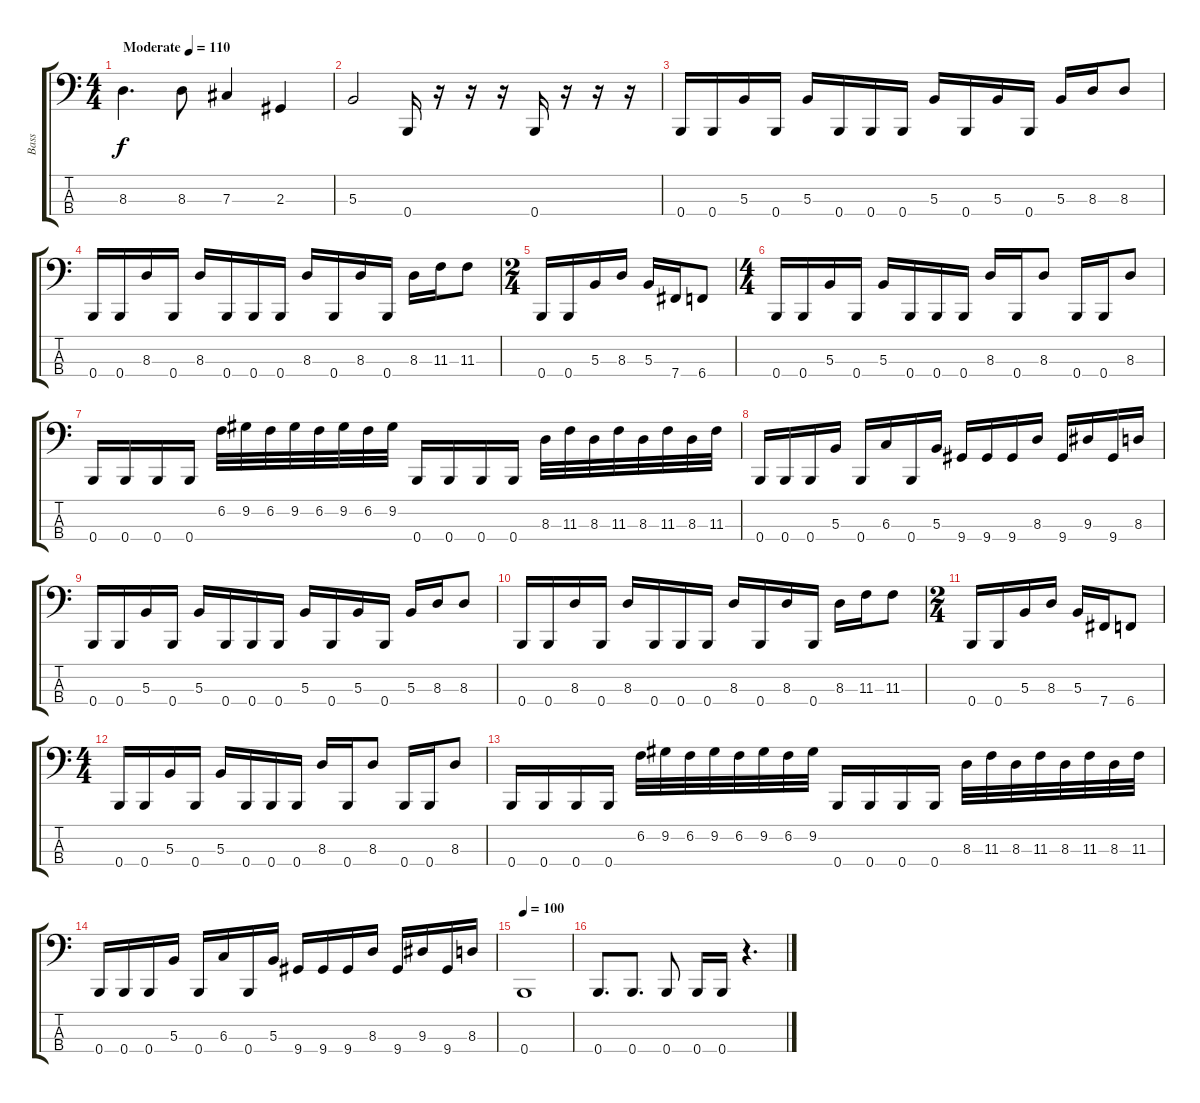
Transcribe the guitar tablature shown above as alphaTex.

\track ("Bass" "Bass") {instrument electricbasspick}
\staff {score tabs}
\tuning (E2 B1 Gb1 B0) {hide}
\ts (4 4)
\tempo (110 "Moderate")
\clef f4
\ks c
8.3.4{d dy f instrument electricbasspick} 8.3.8 7.3.4 2.3.4 |
5.3.2 0.4.16 r.16 r.16 r.16 0.4.16 r.16 r.16 r.16 |
0.4.16 0.4.16 5.3.16 0.4.16 5.3.16 0.4.16 0.4.16 0.4.16 5.3.16 0.4.16 5.3.16 0.4.16 5.3.16 8.3.16 8.3.8 |
0.4.16 0.4.16 8.3.16 0.4.16 8.3.16 0.4.16 0.4.16 0.4.16 8.3.16 0.4.16 8.3.16 0.4.16 8.3.16 11.3.16 11.3.8 |
\ts (2 4)
0.4.16 0.4.16 5.3.16 8.3.16 5.3.16 7.4.16 6.4.8 |
\ts (4 4)
0.4.16 0.4.16 5.3.16 0.4.16 5.3.16 0.4.16 0.4.16 0.4.16 8.3.16 0.4.16 8.3.8 0.4.16 0.4.16 8.3.8 |
0.4.16 0.4.16 0.4.16 0.4.16 6.2.32 9.2.32 6.2.32 9.2.32 6.2.32 9.2.32 6.2.32 9.2.32 0.4.16 0.4.16 0.4.16 0.4.16 8.3.32 11.3.32 8.3.32 11.3.32 8.3.32 11.3.32 8.3.32 11.3.32 |
0.4.16 0.4.16 0.4.16 5.3.16 0.4.16 6.3.16 0.4.16 5.3.16 9.4.16 9.4.16 9.4.16 8.3.16 9.4.16 9.3.16 9.4.16 8.3.16 |
0.4.16 0.4.16 5.3.16 0.4.16 5.3.16 0.4.16 0.4.16 0.4.16 5.3.16 0.4.16 5.3.16 0.4.16 5.3.16 8.3.16 8.3.8 |
0.4.16 0.4.16 8.3.16 0.4.16 8.3.16 0.4.16 0.4.16 0.4.16 8.3.16 0.4.16 8.3.16 0.4.16 8.3.16 11.3.16 11.3.8 |
\ts (2 4)
0.4.16 0.4.16 5.3.16 8.3.16 5.3.16 7.4.16 6.4.8 |
\ts (4 4)
0.4.16 0.4.16 5.3.16 0.4.16 5.3.16 0.4.16 0.4.16 0.4.16 8.3.16 0.4.16 8.3.8 0.4.16 0.4.16 8.3.8 |
0.4.16 0.4.16 0.4.16 0.4.16 6.2.32 9.2.32 6.2.32 9.2.32 6.2.32 9.2.32 6.2.32 9.2.32 0.4.16 0.4.16 0.4.16 0.4.16 8.3.32 11.3.32 8.3.32 11.3.32 8.3.32 11.3.32 8.3.32 11.3.32 |
0.4.16 0.4.16 0.4.16 5.3.16 0.4.16 6.3.16 0.4.16 5.3.16 9.4.16 9.4.16 9.4.16 8.3.16 9.4.16 9.3.16 9.4.16 8.3.16 |
\tempo 100
0.4.1 |
0.4.8{d} 0.4.8{d} 0.4.8 0.4.16 0.4.16 r.4{d}
